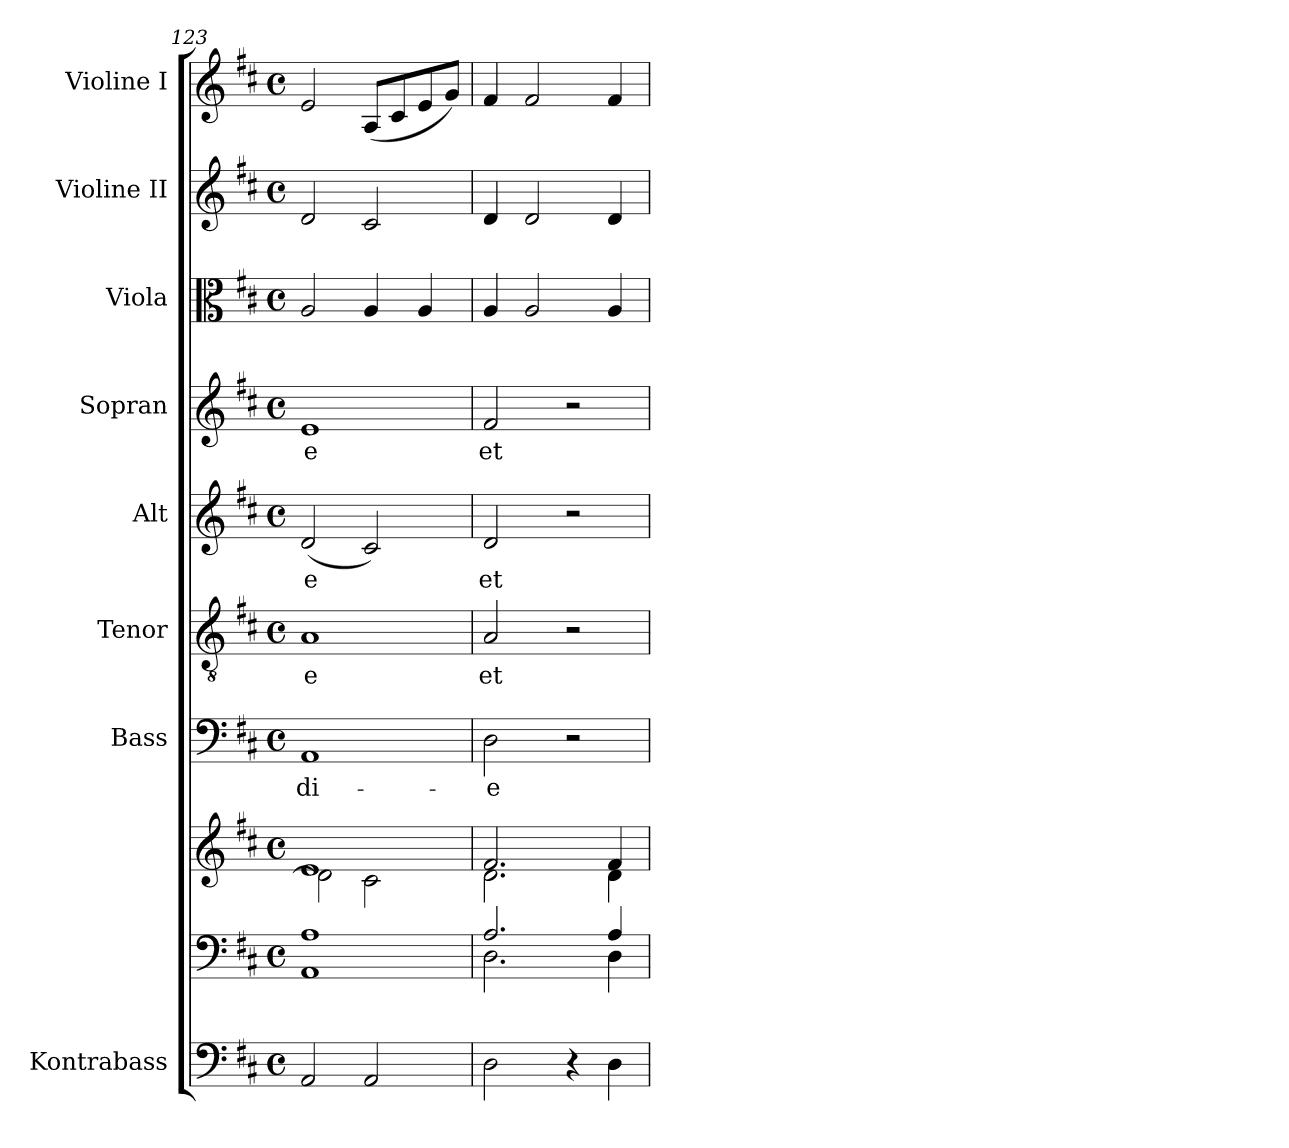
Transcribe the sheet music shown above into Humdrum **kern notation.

**kern	**kern	**kern	**kern	**text	**kern	**text	**kern	**text	**kern	**text	**kern	**kern	**kern
*part9	*part8	*part8	*part7	*part7	*part6	*part6	*part5	*part5	*part4	*part4	*part3	*part2	*part1
*staff10	*staff9	*staff8	*staff7	*staff7	*staff6	*staff6	*staff5	*staff5	*staff4	*staff4	*staff3	*staff2	*staff1
*I"Kontrabass	*	*	*I"Bass	*	*I"Tenor	*	*I"Alt	*	*I"Sopran	*	*I"Viola	*I"Violine II	*I"Violine I
*I'Kb.	*	*	*I'B.	*	*I'T.	*	*I'A.	*	*I'S.	*	*I'Vla.	*I'Vl. II	*I'Vl. I
*clefF4	*clefF4	*clefG2	*clefF4	*	*clefGv2	*	*clefG2	*	*clefG2	*	*clefC3	*clefG2	*clefG2
*ITrd7c12	*	*	*	*	*	*	*	*	*	*	*	*	*
*k[f#c#]	*k[f#c#]	*k[f#c#]	*k[f#c#]	*	*k[f#c#]	*	*k[f#c#]	*	*k[f#c#]	*	*k[f#c#]	*k[f#c#]	*k[f#c#]
*D:	*D:	*D:	*D:	*	*D:	*	*D:	*	*D:	*	*D:	*D:	*D:
*M4/4	*M4/4	*M4/4	*M4/4	*	*M4/4	*	*M4/4	*	*M4/4	*	*M4/4	*M4/4	*M4/4
*met(c)	*met(c)	*met(c)	*met(c)	*	*met(c)	*	*met(c)	*	*met(c)	*	*met(c)	*met(c)	*met(c)
=123	=123	=123	=123	=123	=123	=123	=123	=123	=123	=123	=123	=123	=123
*	*^	*^	*	*	*	*	*	*	*	*	*	*	*
!	!	!	!	!	!	!LO:LY:b	!	!LO:LY:b	!	!LO:LY:b	!	!LO:LY:b	!	!	!
2AAA/	1A	1AA	1e	2d\]	1AA	di-	1A	-e	(<2d/	-e	1e	-e	2A/	2d/	2e/
2AAA/	.	.	.	2c#\	.	.	.	.	2c#/)	.	.	.	4A/	2c#/	(<8A/L
.	.	.	.	.	.	.	.	.	.	.	.	.	.	.	8c#/
.	.	.	.	.	.	.	.	.	.	.	.	.	4A/	.	8e/
.	.	.	.	.	.	.	.	.	.	.	.	.	.	.	8g/J)
=124	=124	=124	=124	=124	=124	=124	=124	=124	=124	=124	=124	=124	=124	=124	=124
!	!	!	!	!	!	!LO:LY:b	!	!LO:LY:b	!	!LO:LY:b	!	!LO:LY:b	!	!	!
2DD\	2.A/	2.D\	2.f#/	2.d\	2D\	-e	2A/	et	2d/	et	2f#/	et	4A/	4d/	4f#/
.	.	.	.	.	.	.	.	.	.	.	.	.	2A/	2d/	2f#/
4r	.	.	.	.	2r	.	2r	.	2r	.	2r	.	.	.	.
4DD\	4A/	4D\	4f#/	4d\	.	.	.	.	.	.	.	.	4A/	4d/	4f#/
*	*v	*v	*	*	*	*	*	*	*	*	*	*	*	*	*
*	*	*v	*v	*	*	*	*	*	*	*	*	*	*	*
=	=	=	=	=	=	=	=	=	=	=	=	=	=
*-	*-	*-	*-	*-	*-	*-	*-	*-	*-	*-	*-	*-	*-
